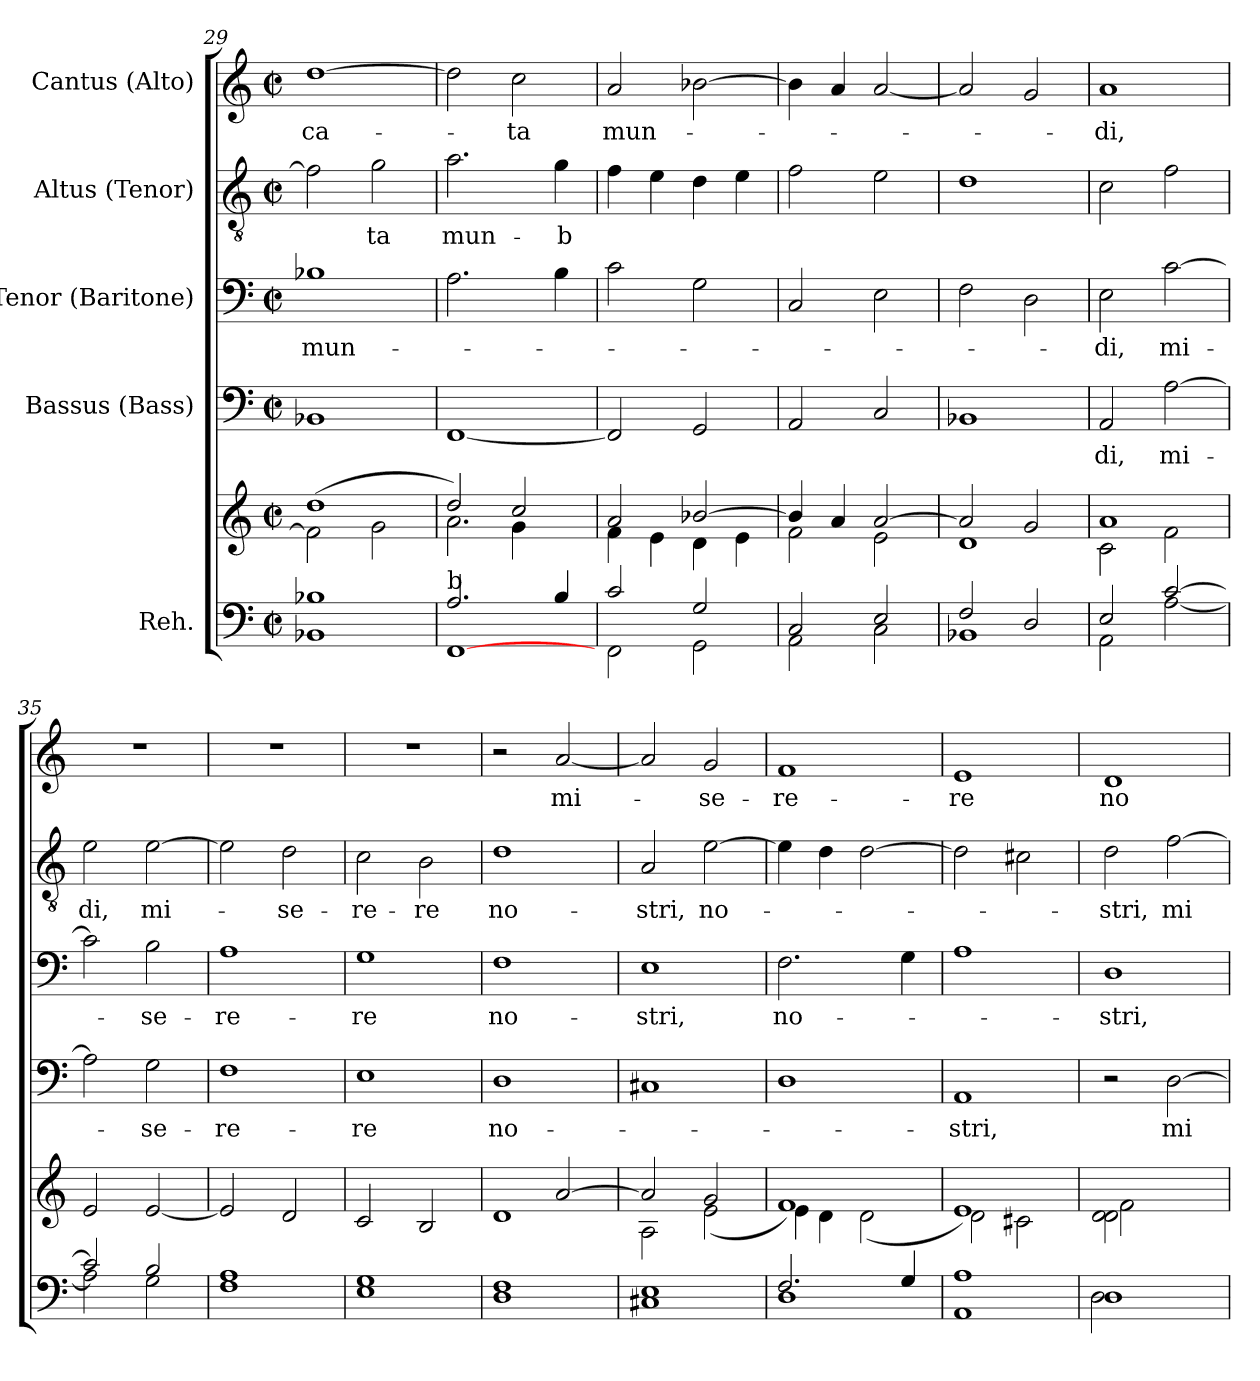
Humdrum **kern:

**kern	**kern	**kern	**text	**kern	**text	**kern	**text	**kern	**text
*part5	*part5	*part4	*part4	*part3	*part3	*part2	*part2	*part1	*part1
*staff6	*staff5	*staff4	*staff4	*staff3	*staff3	*staff2	*staff2	*staff1	*staff1
*I"Reh.	*	*I"Bassus (Bass)	*	*I"Tenor (Baritone)	*	*I"Altus (Tenor)	*	*I"Cantus (Alto)	*
*clefF4	*clefG2	*clefF4	*	*clefF4	*	*clefGv2	*	*clefG2	*
*k[]	*k[]	*k[]	*	*k[]	*	*k[]	*	*k[]	*
*C:	*C:	*C:	*	*C:	*	*C:	*	*C:	*
*M2/2	*M2/2	*M2/2	*	*M2/2	*	*M2/2	*	*M2/2	*
*met(c|)	*met(c|)	*met(c|)	*	*met(c|)	*	*met(c|)	*	*met(c|)	*
=29	=29	=29	=29	=29	=29	=29	=29	=29	=29
*	*^	*	*	*	*	*	*	*	*
!	!	!	!	!	!	!LO:LY:b	!	!	!	!LO:LY:b
1BB-X 1B-X	(>1dd	2f\]	1BB-X	.	1B-X	mun-	2f\]	.	[>1dd	-ca-
!	!	!	!	!	!	!	!	!LO:LY:b	!	!
.	.	2g\	.	.	.	.	2g\	-ta	.	.
=30	=30	=30	=30	=30	=30	=30	=30	=30	=30	=30
*^	*^	*^	*	*	*	*	*	*	*	*
!LO:TX:a:t=b	!	!	!	!	!	!	!	!	!	!	!	!	!
!	!	!	!	!	!	!	!	!	!	!	!LO:LY:b	!	!
[>1FF	2.A/	2.ryy	2.a\	2dd/)	2ryy	[>1FF	.	2.A\	.	2.a\	mun-	2dd\]	.
!	!	!	!	!	!	!	!	!	!	!	!	!	!LO:LY:b
.	.	.	.	2cc/	4g\	.	.	.	.	.	.	2cc\	-ta
!	!	!	!	!	!	!	!	!	!	!	!LO:LY:b:rj	!	!
.	4B/	4ryy	4ryy	.	4ryy	.	.	4B\	.	4g\	-b	.	.
!!LO:PB:g=z
=31	=31	=31	=31	=31	=31	=31	=31	=31	=31	=31	=31	=31	=31
!	!	!	!	!	!	!	!	!	!	!	!	!	!LO:LY:b
*	*	*	*v	*v	*v	*	*	*	*	*	*	*	*
2c/	2FF\	2a/	4f\	2FF/]	.	2c\	.	4f\	.	2a/	mun-
.	.	.	4e\	.	.	.	.	4e\	.	.	.
2G/	2GG\	[>2b-X/	4d\	2GG/	.	2G\	.	4d\	.	[>2b-X\	.
.	.	.	4e\	.	.	.	.	4e\	.	.	.
=32	=32	=32	=32	=32	=32	=32	=32	=32	=32	=32	=32
2C/	2AA\	4b-/]	2f\	2AA/	.	2C/	.	2f\	.	4b-\]	.
.	.	4a/	.	.	.	.	.	.	.	4a/	.
2E/	2C\	[>2a/	2e\	2C/	.	2E\	.	2e\	.	[<2a/	.
=33	=33	=33	=33	=33	=33	=33	=33	=33	=33	=33	=33
2F/	1BB-X	2a/]	1d	1BB-X	.	2F\	.	1d	.	2a/]	.
2D/	.	2g/	.	.	.	2D\	.	.	.	2g/	.
=34	=34	=34	=34	=34	=34	=34	=34	=34	=34	=34	=34
!	!	!	!	!	!LO:LY:b	!	!LO:LY:b	!	!	!	!LO:LY:b
2E/	2AA\	1a	2c\	2AA/	-di,	2E\	-di,	2c\	.	1a	-di,
!	!	!	!	!	!LO:LY:b	!	!LO:LY:b	!	!	!	!
[>2c/	[<2A\	.	2f\	[>2A\	mi-	[>2c\	mi-	2f\	.	.	.
=35	=35	=35	=35	=35	=35	=35	=35	=35	=35	=35	=35
!	!	!	!	!	!	!	!	!	!LO:LY:b	!	!
*	*	*v	*v	*	*	*	*	*	*	*	*
2c/]	2A\]	2e/	2A\]	.	2c\]	.	2e\	di,	1r	.
!	!	!	!	!LO:LY:b	!	!LO:LY:b	!	!LO:LY:b	!	!
2B/	2G\	[<2e/	2G\	-se-	2B\	-se-	[>2e\	mi-	.	.
=36	=36	=36	=36	=36	=36	=36	=36	=36	=36	=36
!	!	!	!	!LO:LY:b	!	!LO:LY:b	!	!	!	!
*v	*v	*	*	*	*	*	*	*	*	*
1F 1A	2e/]	1F	-re-	1A	-re-	2e\]	.	1r	.
!	!	!	!	!	!	!	!LO:LY:b	!	!
.	2d/	.	.	.	.	2d\	-se-	.	.
=37	=37	=37	=37	=37	=37	=37	=37	=37	=37
!	!	!	!LO:LY:b	!	!LO:LY:b	!	!LO:LY:b	!	!
1E 1G	2c/	1E	-re	1G	-re	2c\	-re-	1r	.
!	!	!	!	!	!	!	!LO:LY:b	!	!
.	2B/	.	.	.	.	2B\	-re	.	.
=38	=38	=38	=38	=38	=38	=38	=38	=38	=38
*	*^	*	*	*	*	*	*	*	*
!	!	!	!	!LO:LY:b	!	!LO:LY:b	!	!LO:LY:b	!	!
1D 1F	2ryy	1d	1D	no-	1F	no-	1d	no-	2r	.
!	!	!	!	!	!	!	!	!	!	!LO:LY:b
.	[>2a/	.	.	.	.	.	.	.	[<2a/	mi-
=39	=39	=39	=39	=39	=39	=39	=39	=39	=39	=39
!	!	!	!	!	!	!LO:LY:b	!	!LO:LY:b	!	!
1C#X 1E	2a/]	2A\	1C#X	.	1E	-stri,	2A/	-stri,	2a/]	.
!	!	!	!	!	!	!	!	!LO:LY:b	!	!LO:LY:b
.	2g/	(<2e\	.	.	.	.	[>2e\	no-	2g/	-se-
=40	=40	=40	=40	=40	=40	=40	=40	=40	=40	=40
*^	*	*	*	*	*	*	*	*	*	*
!	!	!	!	!	!	!	!LO:LY:b	!	!	!	!LO:LY:b
2.F/	1D	1f)	4e\	1D	.	2.F\	no-	4e\]	.	1f	-re-
.	.	.	4d\	.	.	.	.	4d\	.	.	.
.	.	.	(<2d\	.	.	.	.	[<2d\	.	.	.
4G/	.	.	.	.	.	4G\	.	.	.	.	.
*v	*v	*	*	*	*	*	*	*	*	*	*
!!LO:LB:g=z
=41	=41	=41	=41	=41	=41	=41	=41	=41	=41	=41
!	!	!	!	!LO:LY:b	!	!	!	!	!	!LO:LY:b
1AA 1A	1e)	2d\	1AA	-stri,	1A	.	2d\]	.	1e	-re
.	.	2c#X\	.	.	.	.	2c#X\	.	.	.
=42	=42	=42	=42	=42	=42	=42	=42	=42	=42	=42
*^	*	*	*	*	*	*	*	*	*	*
!	!	!	!	!	!	!	!LO:LY:b	!	!LO:LY:b	!	!LO:LY:b
1D	2D\	2d\ 2d\	2f\	2r	.	1D	-stri,	2d\	-stri,	1d	no-
!	!	!	!	!	!LO:LY:b	!	!	!	!LO:LY:b	!	!
.	2ryy	2ryy	2ryy	[>2D\	mi-	.	.	[>2f\	mi-	.	.
*v	*v	*	*	*	*	*	*	*	*	*	*
*	*v	*v	*	*	*	*	*	*	*	*
=	=	=	=	=	=	=	=	=	=
*-	*-	*-	*-	*-	*-	*-	*-	*-	*-
